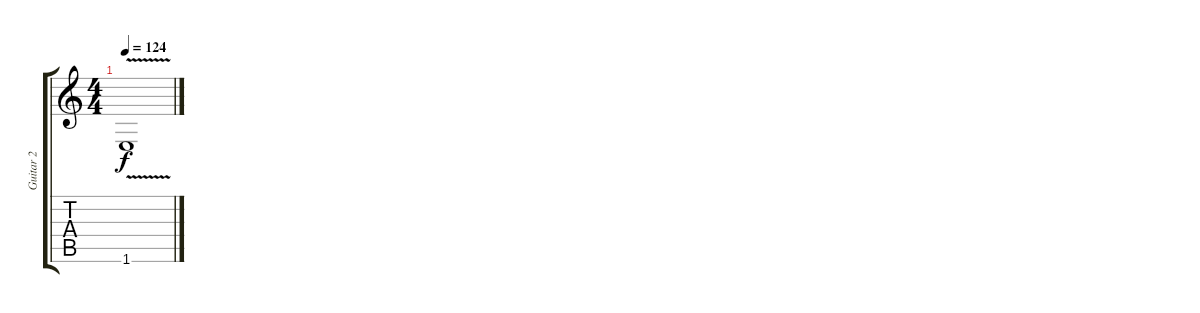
\track ("Guitar 2" "Guitar 2") {instrument distortionguitar}
\staff {score tabs}
\tuning (Eb4 Bb3 Gb3 Db3 Ab2 Eb2) {hide}
\ts (4 4)
\tempo 124
\clef g2
\ks c
1.6{v}.1{dy f}
